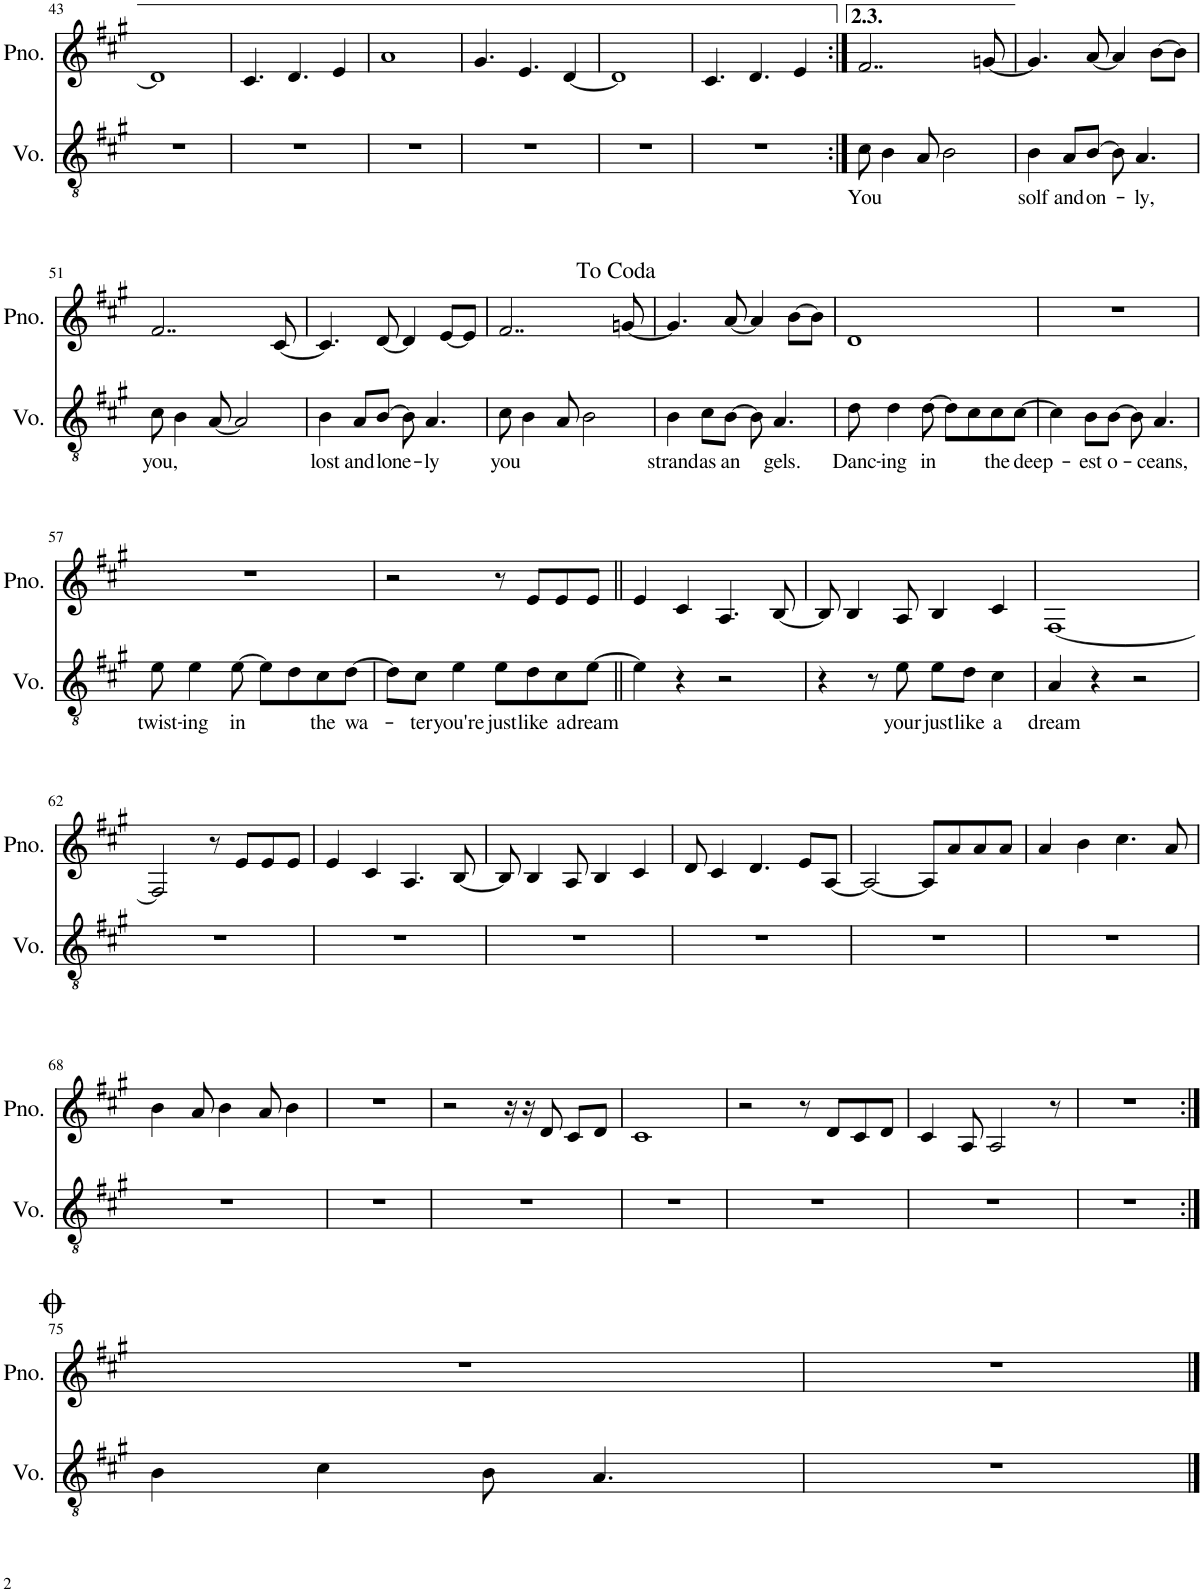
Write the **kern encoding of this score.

**kern	**text	**kern
*part2	*part2	*part1
*staff2	*staff2	*staff1
*I"Voice	*	*I"Piano
*I'Vo.	*	*I'Pno.
!!LO:PB:g=z
*clefGv2	*	*clefG2
*k[f#c#g#]	*	*k[f#c#g#]
*M4/4	*	*M4/4
=43	=43	=43
1r	.	1d]
=44	=44	=44
1r	.	4.c#/
.	.	4.d/
.	.	4e/
=45	=45	=45
1r	.	1a
=46	=46	=46
1r	.	4.g#/
.	.	4.e/
.	.	[4d/
=47	=47	=47
1r	.	1d]
=48	=48	=48
1r	.	4.c#/
.	.	4.d/
.	.	4e/
=49:|!	=49:|!	=49:|!
!	!LO:LY:b	!
8c#\	You	2..f#/
4B\	.	.
8A/	.	.
2B\	.	.
.	.	[8gn/
=50	=50	=50
!	!LO:LY:b	!
4B\	solf	4.g/]
!	!LO:LY:b	!
8A/L	and	.
!	!LO:LY:b	!
[8B/J	on-	[8a/
8B\]	.	4a/]
!	!LO:LY:b	!
4.A/	-ly,	.
.	.	[8b\L
.	.	8b\J]
!!LO:LB:g=z
=51	=51	=51
!	!LO:LY:b	!
8c#\	you,	2..f#/
4B\	.	.
[8A/	.	.
2A/]	.	.
.	.	[8c#/
=52	=52	=52
!	!LO:LY:b	!
4B\	lost	4.c#/]
!	!LO:LY:b	!
8A/L	and	.
!	!LO:LY:b	!
[8B/J	lone-	[8d/
8B\]	.	4d/]
!	!LO:LY:b	!
4.A/	-ly	.
.	.	[8e/L
.	.	8e/J]
=53	=53	=53
!	!LO:LY:b	!
8c#\	you	2..f#/
4B\	.	.
8A/	.	.
2B\	.	.
.	.	[8gn/
=54	=54	=54
!	!LO:LY:b	!
4B\	strand	4.g/]
!	!LO:LY:b	!
8c#\L	as	.
!	!LO:LY:b	!
[8B\J	an	[8a/
8B\]	.	4a/]
!	!LO:LY:b	!
4.A/	gels.	.
.	.	[8b\L
.	.	8b\J]
=55	=55	=55
!	!LO:LY:b	!
8d\	Danc-	1d
!	!LO:LY:b	!
4d\	-ing	.
!	!LO:LY:b	!
[8d\	in	.
8d\L]	.	.
8c#\	.	.
!	!LO:LY:b	!
8c#\	the	.
!	!LO:LY:b	!
[8c#\J	deep-	.
=56	=56	=56
4c#\]	.	1r
!	!LO:LY:b	!
8B\L	-est	.
!	!LO:LY:b	!
[8B\J	o-	.
8B\]	.	.
!	!LO:LY:b	!
4.A/	-ceans,	.
!!LO:LB:g=z
=57	=57	=57
!	!LO:LY:b	!
8e\	twist-	1r
!	!LO:LY:b	!
4e\	-ing	.
!	!LO:LY:b	!
[8e\	in	.
8e\L]	.	.
8d\	.	.
!	!LO:LY:b	!
8c#\	the	.
!	!LO:LY:b	!
[8d\J	wa-	.
=58	=58	=58
8d\L]	.	2r
!	!LO:LY:b	!
8c#\J	-ter	.
!	!LO:LY:b	!
4e\	you're	.
!	!LO:LY:b	!
8e\L	just	8r
!	!LO:LY:b	!
8d\	like	8e/L
!	!LO:LY:b	!
8c#\	a	8e/
!	!LO:LY:b	!
[8e\J	dream	8e/J
=59||	=59||	=59||
4e\]	.	4e/
4r	.	4c#/
2r	.	4.A/
.	.	[8B/
=60	=60	=60
4r	.	8B/]
.	.	4B/
8r	.	.
!	!LO:LY:b	!
8e\	your	8A/
!	!LO:LY:b	!
8e\L	just	4B/
!	!LO:LY:b	!
8d\J	like	.
!	!LO:LY:b	!
4c#\	a	4c#/
=61	=61	=61
!	!LO:LY:b	!
4A/	dream	[1F#
4r	.	.
2r	.	.
!!LO:LB:g=z
=62	=62	=62
1r	.	2F#/]
.	.	8r
.	.	8e/L
.	.	8e/
.	.	8e/J
=63	=63	=63
1r	.	4e/
.	.	4c#/
.	.	4.A/
.	.	[8B/
=64	=64	=64
1r	.	8B/]
.	.	4B/
.	.	8A/
.	.	4B/
.	.	4c#/
=65	=65	=65
1r	.	8d/
.	.	4c#/
.	.	4.d/
.	.	8e/L
.	.	[8A/J
=66	=66	=66
1r	.	2A/_
.	.	8A/L]
.	.	8a/
.	.	8a/
.	.	8a/J
=67	=67	=67
1r	.	4a/
.	.	4b\
.	.	4.cc#\
.	.	8a/
!!LO:LB:g=z
=68	=68	=68
1r	.	4b\
.	.	8a/
.	.	4b\
.	.	8a/
.	.	4b\
=69	=69	=69
1r	.	1r
=70	=70	=70
1r	.	2r
.	.	16r
.	.	16r
.	.	8d/
.	.	8c#/L
.	.	8d/J
=71	=71	=71
1r	.	1c#
=72	=72	=72
1r	.	2r
.	.	8r
.	.	8d/L
.	.	8c#/
.	.	8d/J
=73	=73	=73
1r	.	4c#/
.	.	8A/
.	.	2A/
.	.	8r
=74	=74	=74
1r	.	1r
!!LO:LB:g=z
=75:|!	=75:|!	=75:|!
4B\	.	1r
4c#\	.	.
8B\	.	.
4.A/	.	.
=76	=76	=76
1r	.	1r
==	==	==
*-	*-	*-
